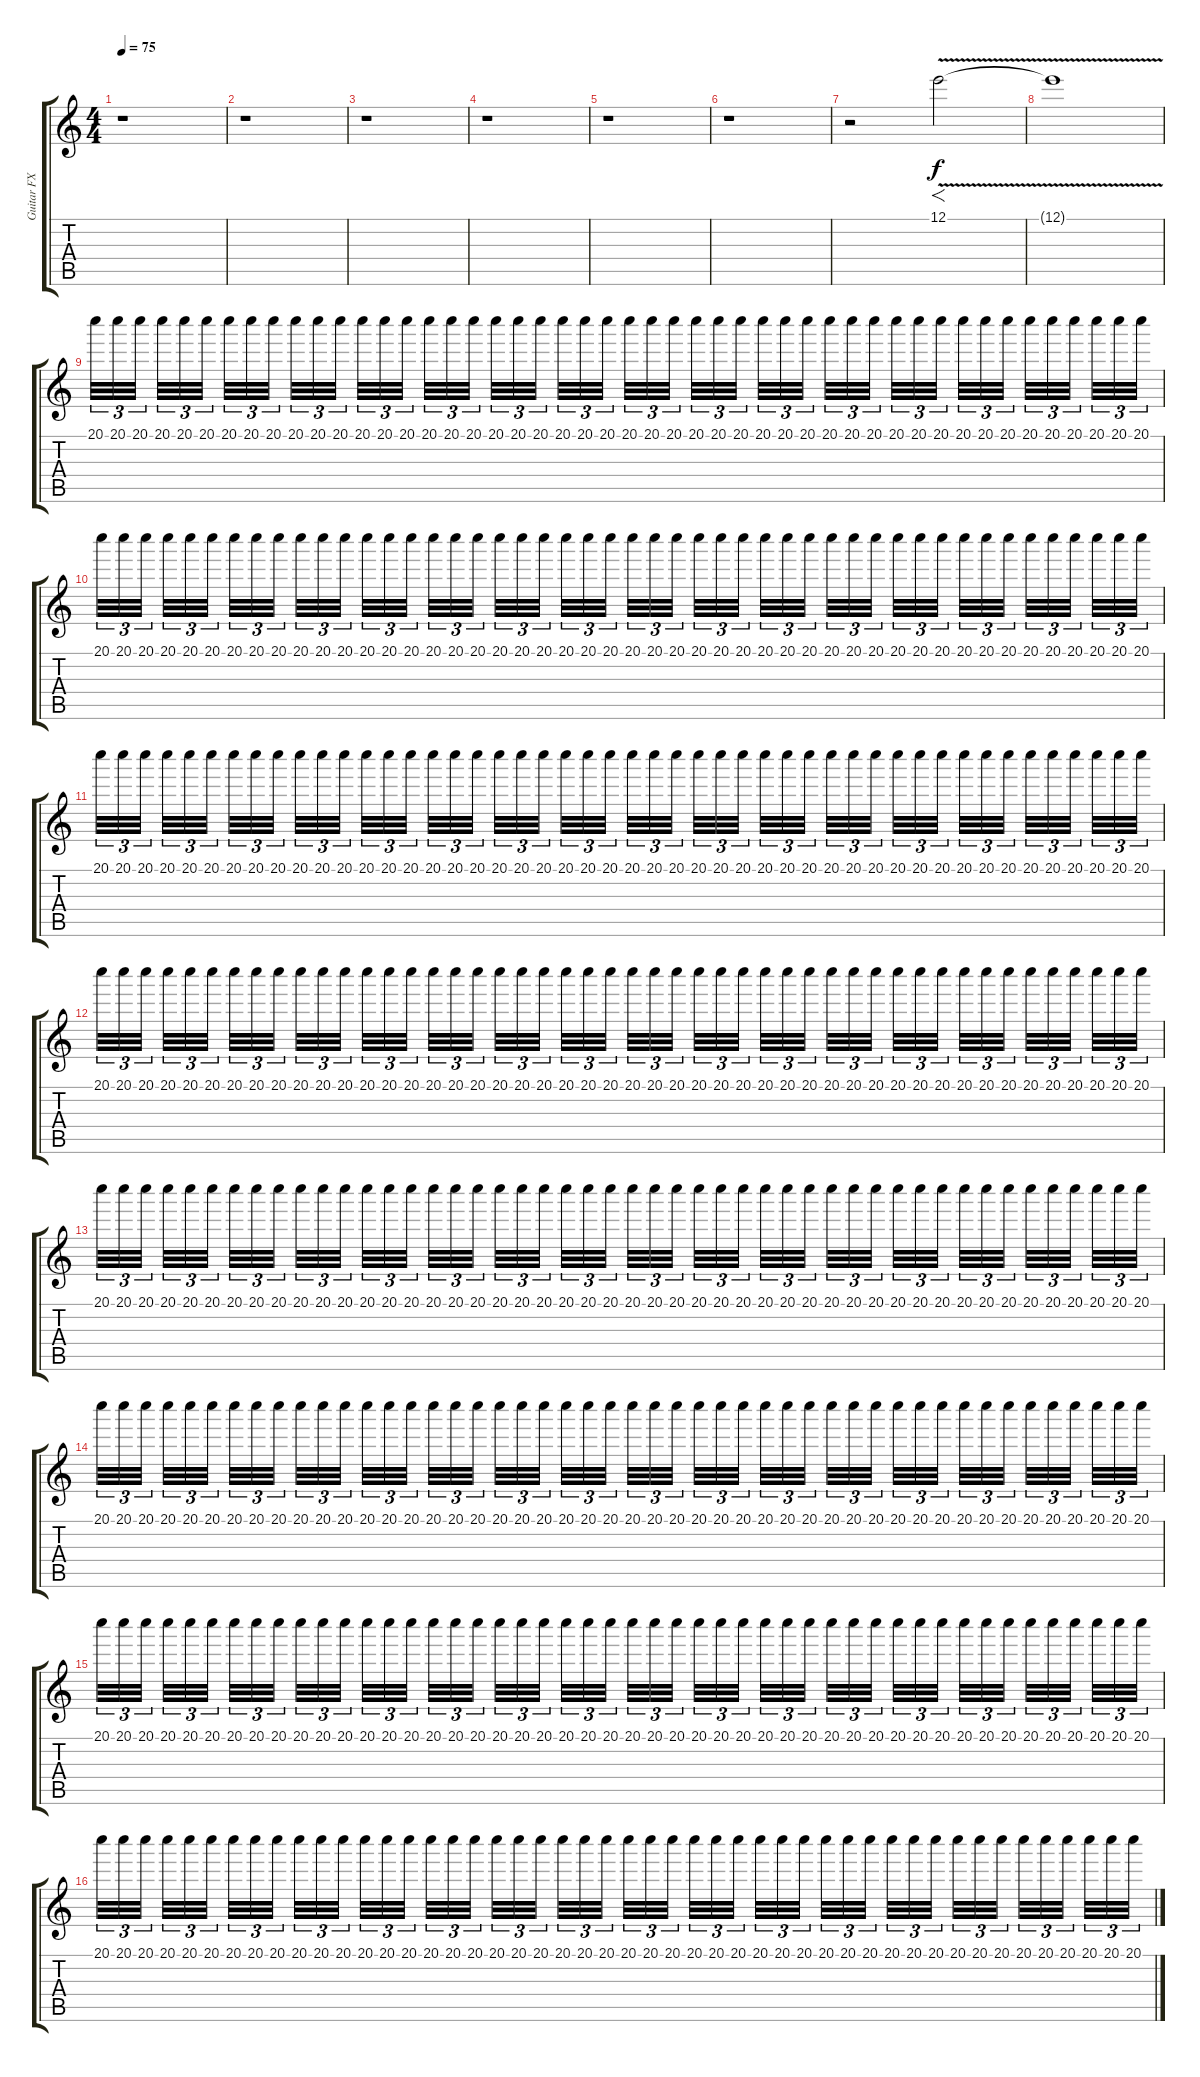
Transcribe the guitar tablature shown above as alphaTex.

\track ("Guitar FX 1" "Guitar FX ") {instrument overdrivenguitar}
\staff {score tabs}
\tuning (E4 B3 G3 D3 A2 E2) {hide}
\ts (4 4)
\tempo 75
\clef g2
\ks c
r.1{dy f} |
r.1 |
r.1 |
r.1 |
r.1 |
r.1 |
r.2{volume 12} 12.1{v}.2{f} |
12.1{t}.1 |
20.1.32{tu (3 2) volume 10} 20.1.32{tu (3 2)} 20.1.32{tu (3 2)} 20.1.32{tu (3 2)} 20.1.32{tu (3 2)} 20.1.32{tu (3 2)} 20.1.32{tu (3 2)} 20.1.32{tu (3 2)} 20.1.32{tu (3 2)} 20.1.32{tu (3 2)} 20.1.32{tu (3 2)} 20.1.32{tu (3 2)} 20.1.32{tu (3 2)} 20.1.32{tu (3 2)} 20.1.32{tu (3 2)} 20.1.32{tu (3 2)} 20.1.32{tu (3 2)} 20.1.32{tu (3 2)} 20.1.32{tu (3 2)} 20.1.32{tu (3 2)} 20.1.32{tu (3 2)} 20.1.32{tu (3 2)} 20.1.32{tu (3 2)} 20.1.32{tu (3 2)} 20.1.32{tu (3 2)} 20.1.32{tu (3 2)} 20.1.32{tu (3 2)} 20.1.32{tu (3 2)} 20.1.32{tu (3 2)} 20.1.32{tu (3 2)} 20.1.32{tu (3 2)} 20.1.32{tu (3 2)} 20.1.32{tu (3 2)} 20.1.32{tu (3 2)} 20.1.32{tu (3 2)} 20.1.32{tu (3 2)} 20.1.32{tu (3 2)} 20.1.32{tu (3 2)} 20.1.32{tu (3 2)} 20.1.32{tu (3 2)} 20.1.32{tu (3 2)} 20.1.32{tu (3 2)} 20.1.32{tu (3 2)} 20.1.32{tu (3 2)} 20.1.32{tu (3 2)} 20.1.32{tu (3 2)} 20.1.32{tu (3 2)} 20.1.32{tu (3 2)} |
20.1.32{tu (3 2)} 20.1.32{tu (3 2)} 20.1.32{tu (3 2)} 20.1.32{tu (3 2)} 20.1.32{tu (3 2)} 20.1.32{tu (3 2)} 20.1.32{tu (3 2)} 20.1.32{tu (3 2)} 20.1.32{tu (3 2)} 20.1.32{tu (3 2)} 20.1.32{tu (3 2)} 20.1.32{tu (3 2)} 20.1.32{tu (3 2)} 20.1.32{tu (3 2)} 20.1.32{tu (3 2)} 20.1.32{tu (3 2)} 20.1.32{tu (3 2)} 20.1.32{tu (3 2)} 20.1.32{tu (3 2)} 20.1.32{tu (3 2)} 20.1.32{tu (3 2)} 20.1.32{tu (3 2)} 20.1.32{tu (3 2)} 20.1.32{tu (3 2)} 20.1.32{tu (3 2)} 20.1.32{tu (3 2)} 20.1.32{tu (3 2)} 20.1.32{tu (3 2)} 20.1.32{tu (3 2)} 20.1.32{tu (3 2)} 20.1.32{tu (3 2)} 20.1.32{tu (3 2)} 20.1.32{tu (3 2)} 20.1.32{tu (3 2)} 20.1.32{tu (3 2)} 20.1.32{tu (3 2)} 20.1.32{tu (3 2)} 20.1.32{tu (3 2)} 20.1.32{tu (3 2)} 20.1.32{tu (3 2)} 20.1.32{tu (3 2)} 20.1.32{tu (3 2)} 20.1.32{tu (3 2)} 20.1.32{tu (3 2)} 20.1.32{tu (3 2)} 20.1.32{tu (3 2)} 20.1.32{tu (3 2)} 20.1.32{tu (3 2)} |
20.1.32{tu (3 2)} 20.1.32{tu (3 2)} 20.1.32{tu (3 2)} 20.1.32{tu (3 2)} 20.1.32{tu (3 2)} 20.1.32{tu (3 2)} 20.1.32{tu (3 2)} 20.1.32{tu (3 2)} 20.1.32{tu (3 2)} 20.1.32{tu (3 2)} 20.1.32{tu (3 2)} 20.1.32{tu (3 2)} 20.1.32{tu (3 2)} 20.1.32{tu (3 2)} 20.1.32{tu (3 2)} 20.1.32{tu (3 2)} 20.1.32{tu (3 2)} 20.1.32{tu (3 2)} 20.1.32{tu (3 2)} 20.1.32{tu (3 2)} 20.1.32{tu (3 2)} 20.1.32{tu (3 2)} 20.1.32{tu (3 2)} 20.1.32{tu (3 2)} 20.1.32{tu (3 2)} 20.1.32{tu (3 2)} 20.1.32{tu (3 2)} 20.1.32{tu (3 2)} 20.1.32{tu (3 2)} 20.1.32{tu (3 2)} 20.1.32{tu (3 2)} 20.1.32{tu (3 2)} 20.1.32{tu (3 2)} 20.1.32{tu (3 2)} 20.1.32{tu (3 2)} 20.1.32{tu (3 2)} 20.1.32{tu (3 2)} 20.1.32{tu (3 2)} 20.1.32{tu (3 2)} 20.1.32{tu (3 2)} 20.1.32{tu (3 2)} 20.1.32{tu (3 2)} 20.1.32{tu (3 2)} 20.1.32{tu (3 2)} 20.1.32{tu (3 2)} 20.1.32{tu (3 2)} 20.1.32{tu (3 2)} 20.1.32{tu (3 2)} |
20.1.32{tu (3 2)} 20.1.32{tu (3 2)} 20.1.32{tu (3 2)} 20.1.32{tu (3 2)} 20.1.32{tu (3 2)} 20.1.32{tu (3 2)} 20.1.32{tu (3 2)} 20.1.32{tu (3 2)} 20.1.32{tu (3 2)} 20.1.32{tu (3 2)} 20.1.32{tu (3 2)} 20.1.32{tu (3 2)} 20.1.32{tu (3 2)} 20.1.32{tu (3 2)} 20.1.32{tu (3 2)} 20.1.32{tu (3 2)} 20.1.32{tu (3 2)} 20.1.32{tu (3 2)} 20.1.32{tu (3 2)} 20.1.32{tu (3 2)} 20.1.32{tu (3 2)} 20.1.32{tu (3 2)} 20.1.32{tu (3 2)} 20.1.32{tu (3 2)} 20.1.32{tu (3 2)} 20.1.32{tu (3 2)} 20.1.32{tu (3 2)} 20.1.32{tu (3 2)} 20.1.32{tu (3 2)} 20.1.32{tu (3 2)} 20.1.32{tu (3 2)} 20.1.32{tu (3 2)} 20.1.32{tu (3 2)} 20.1.32{tu (3 2)} 20.1.32{tu (3 2)} 20.1.32{tu (3 2)} 20.1.32{tu (3 2)} 20.1.32{tu (3 2)} 20.1.32{tu (3 2)} 20.1.32{tu (3 2)} 20.1.32{tu (3 2)} 20.1.32{tu (3 2)} 20.1.32{tu (3 2)} 20.1.32{tu (3 2)} 20.1.32{tu (3 2)} 20.1.32{tu (3 2)} 20.1.32{tu (3 2)} 20.1.32{tu (3 2)} |
20.1.32{tu (3 2)} 20.1.32{tu (3 2)} 20.1.32{tu (3 2)} 20.1.32{tu (3 2)} 20.1.32{tu (3 2)} 20.1.32{tu (3 2)} 20.1.32{tu (3 2)} 20.1.32{tu (3 2)} 20.1.32{tu (3 2)} 20.1.32{tu (3 2)} 20.1.32{tu (3 2)} 20.1.32{tu (3 2)} 20.1.32{tu (3 2)} 20.1.32{tu (3 2)} 20.1.32{tu (3 2)} 20.1.32{tu (3 2)} 20.1.32{tu (3 2)} 20.1.32{tu (3 2)} 20.1.32{tu (3 2)} 20.1.32{tu (3 2)} 20.1.32{tu (3 2)} 20.1.32{tu (3 2)} 20.1.32{tu (3 2)} 20.1.32{tu (3 2)} 20.1.32{tu (3 2)} 20.1.32{tu (3 2)} 20.1.32{tu (3 2)} 20.1.32{tu (3 2)} 20.1.32{tu (3 2)} 20.1.32{tu (3 2)} 20.1.32{tu (3 2)} 20.1.32{tu (3 2)} 20.1.32{tu (3 2)} 20.1.32{tu (3 2)} 20.1.32{tu (3 2)} 20.1.32{tu (3 2)} 20.1.32{tu (3 2)} 20.1.32{tu (3 2)} 20.1.32{tu (3 2)} 20.1.32{tu (3 2)} 20.1.32{tu (3 2)} 20.1.32{tu (3 2)} 20.1.32{tu (3 2)} 20.1.32{tu (3 2)} 20.1.32{tu (3 2)} 20.1.32{tu (3 2)} 20.1.32{tu (3 2)} 20.1.32{tu (3 2)} |
20.1.32{tu (3 2)} 20.1.32{tu (3 2)} 20.1.32{tu (3 2)} 20.1.32{tu (3 2)} 20.1.32{tu (3 2)} 20.1.32{tu (3 2)} 20.1.32{tu (3 2)} 20.1.32{tu (3 2)} 20.1.32{tu (3 2)} 20.1.32{tu (3 2)} 20.1.32{tu (3 2)} 20.1.32{tu (3 2)} 20.1.32{tu (3 2)} 20.1.32{tu (3 2)} 20.1.32{tu (3 2)} 20.1.32{tu (3 2)} 20.1.32{tu (3 2)} 20.1.32{tu (3 2)} 20.1.32{tu (3 2)} 20.1.32{tu (3 2)} 20.1.32{tu (3 2)} 20.1.32{tu (3 2)} 20.1.32{tu (3 2)} 20.1.32{tu (3 2)} 20.1.32{tu (3 2)} 20.1.32{tu (3 2)} 20.1.32{tu (3 2)} 20.1.32{tu (3 2)} 20.1.32{tu (3 2)} 20.1.32{tu (3 2)} 20.1.32{tu (3 2)} 20.1.32{tu (3 2)} 20.1.32{tu (3 2)} 20.1.32{tu (3 2)} 20.1.32{tu (3 2)} 20.1.32{tu (3 2)} 20.1.32{tu (3 2)} 20.1.32{tu (3 2)} 20.1.32{tu (3 2)} 20.1.32{tu (3 2)} 20.1.32{tu (3 2)} 20.1.32{tu (3 2)} 20.1.32{tu (3 2)} 20.1.32{tu (3 2)} 20.1.32{tu (3 2)} 20.1.32{tu (3 2)} 20.1.32{tu (3 2)} 20.1.32{tu (3 2)} |
20.1.32{tu (3 2)} 20.1.32{tu (3 2)} 20.1.32{tu (3 2)} 20.1.32{tu (3 2)} 20.1.32{tu (3 2)} 20.1.32{tu (3 2)} 20.1.32{tu (3 2)} 20.1.32{tu (3 2)} 20.1.32{tu (3 2)} 20.1.32{tu (3 2)} 20.1.32{tu (3 2)} 20.1.32{tu (3 2)} 20.1.32{tu (3 2)} 20.1.32{tu (3 2)} 20.1.32{tu (3 2)} 20.1.32{tu (3 2)} 20.1.32{tu (3 2)} 20.1.32{tu (3 2)} 20.1.32{tu (3 2)} 20.1.32{tu (3 2)} 20.1.32{tu (3 2)} 20.1.32{tu (3 2)} 20.1.32{tu (3 2)} 20.1.32{tu (3 2)} 20.1.32{tu (3 2)} 20.1.32{tu (3 2)} 20.1.32{tu (3 2)} 20.1.32{tu (3 2)} 20.1.32{tu (3 2)} 20.1.32{tu (3 2)} 20.1.32{tu (3 2)} 20.1.32{tu (3 2)} 20.1.32{tu (3 2)} 20.1.32{tu (3 2)} 20.1.32{tu (3 2)} 20.1.32{tu (3 2)} 20.1.32{tu (3 2)} 20.1.32{tu (3 2)} 20.1.32{tu (3 2)} 20.1.32{tu (3 2)} 20.1.32{tu (3 2)} 20.1.32{tu (3 2)} 20.1.32{tu (3 2)} 20.1.32{tu (3 2)} 20.1.32{tu (3 2)} 20.1.32{tu (3 2)} 20.1.32{tu (3 2)} 20.1.32{tu (3 2)} |
20.1.32{tu (3 2)} 20.1.32{tu (3 2)} 20.1.32{tu (3 2)} 20.1.32{tu (3 2)} 20.1.32{tu (3 2)} 20.1.32{tu (3 2)} 20.1.32{tu (3 2)} 20.1.32{tu (3 2)} 20.1.32{tu (3 2)} 20.1.32{tu (3 2)} 20.1.32{tu (3 2)} 20.1.32{tu (3 2)} 20.1.32{tu (3 2)} 20.1.32{tu (3 2)} 20.1.32{tu (3 2)} 20.1.32{tu (3 2)} 20.1.32{tu (3 2)} 20.1.32{tu (3 2)} 20.1.32{tu (3 2)} 20.1.32{tu (3 2)} 20.1.32{tu (3 2)} 20.1.32{tu (3 2)} 20.1.32{tu (3 2)} 20.1.32{tu (3 2)} 20.1.32{tu (3 2)} 20.1.32{tu (3 2)} 20.1.32{tu (3 2)} 20.1.32{tu (3 2)} 20.1.32{tu (3 2)} 20.1.32{tu (3 2)} 20.1.32{tu (3 2)} 20.1.32{tu (3 2)} 20.1.32{tu (3 2)} 20.1.32{tu (3 2)} 20.1.32{tu (3 2)} 20.1.32{tu (3 2)} 20.1.32{tu (3 2)} 20.1.32{tu (3 2)} 20.1.32{tu (3 2)} 20.1.32{tu (3 2)} 20.1.32{tu (3 2)} 20.1.32{tu (3 2)} 20.1.32{tu (3 2)} 20.1.32{tu (3 2)} 20.1.32{tu (3 2)} 20.1.32{tu (3 2)} 20.1.32{tu (3 2)} 20.1.32{tu (3 2)}
